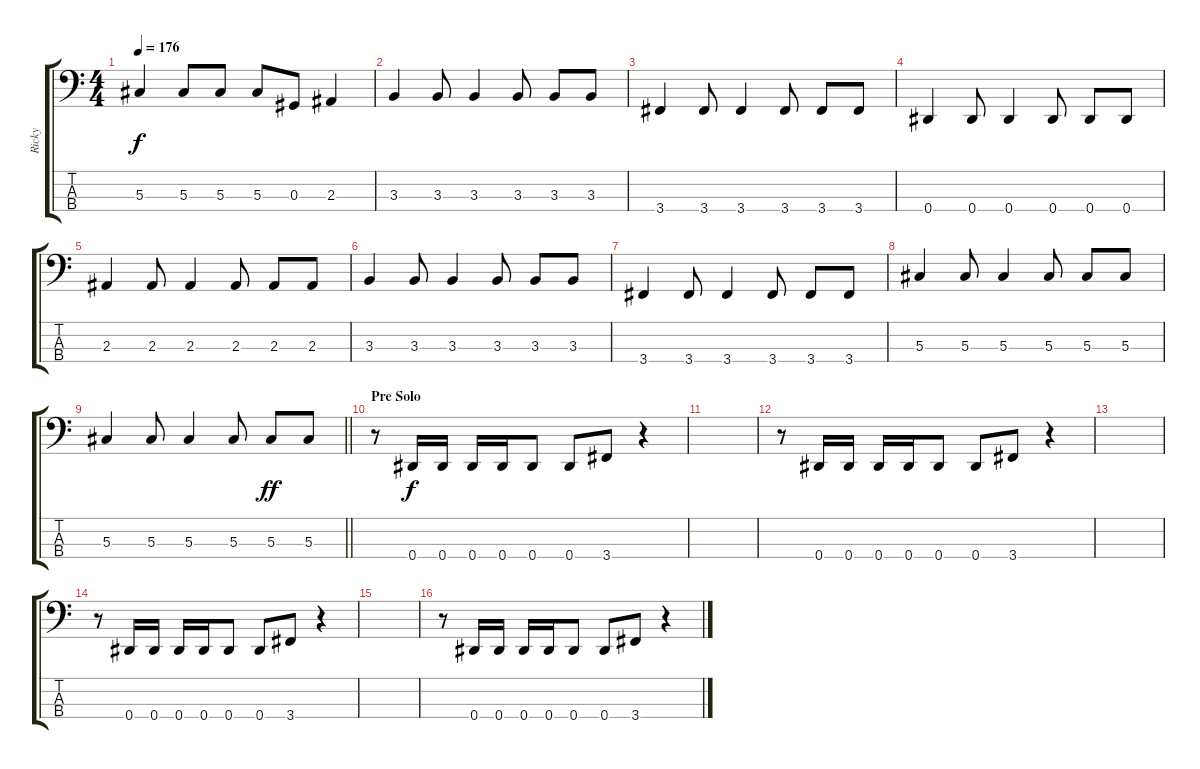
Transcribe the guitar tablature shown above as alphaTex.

\track ("Ricky" "Ricky") {instrument electricbasspick}
\staff {score tabs}
\tuning (Gb2 Db2 Ab1 Eb1) {hide}
\ts (4 4)
\tempo 176
\clef f4
\ks c
5.3.4{dy f} 5.3.8 5.3.8 5.3.8 0.3.8 2.3.4 |
3.3.4 3.3.8 3.3.4 3.3.8 3.3.8 3.3.8 |
3.4.4 3.4.8 3.4.4 3.4.8 3.4.8 3.4.8 |
0.4.4 0.4.8 0.4.4 0.4.8 0.4.8 0.4.8 |
2.3.4 2.3.8 2.3.4 2.3.8 2.3.8 2.3.8 |
3.3.4 3.3.8 3.3.4 3.3.8 3.3.8 3.3.8 |
3.4.4 3.4.8 3.4.4 3.4.8 3.4.8 3.4.8 |
5.3.4 5.3.8 5.3.4 5.3.8 5.3.8 5.3.8 |
\barLineRight lightlight
5.3.4 5.3.8 5.3.4 5.3.8 5.3.8{dy ff} 5.3.8 |
\section ("" "Pre Solo")
r.8 0.4.16{dy f} 0.4.16 0.4.16 0.4.16 0.4.8 0.4.8 3.4.8 r.4 |
|
r.8 0.4.16 0.4.16 0.4.16 0.4.16 0.4.8 0.4.8 3.4.8 r.4 |
|
r.8 0.4.16 0.4.16 0.4.16 0.4.16 0.4.8 0.4.8 3.4.8 r.4 |
|
r.8 0.4.16 0.4.16 0.4.16 0.4.16 0.4.8 0.4.8 3.4.8 r.4
